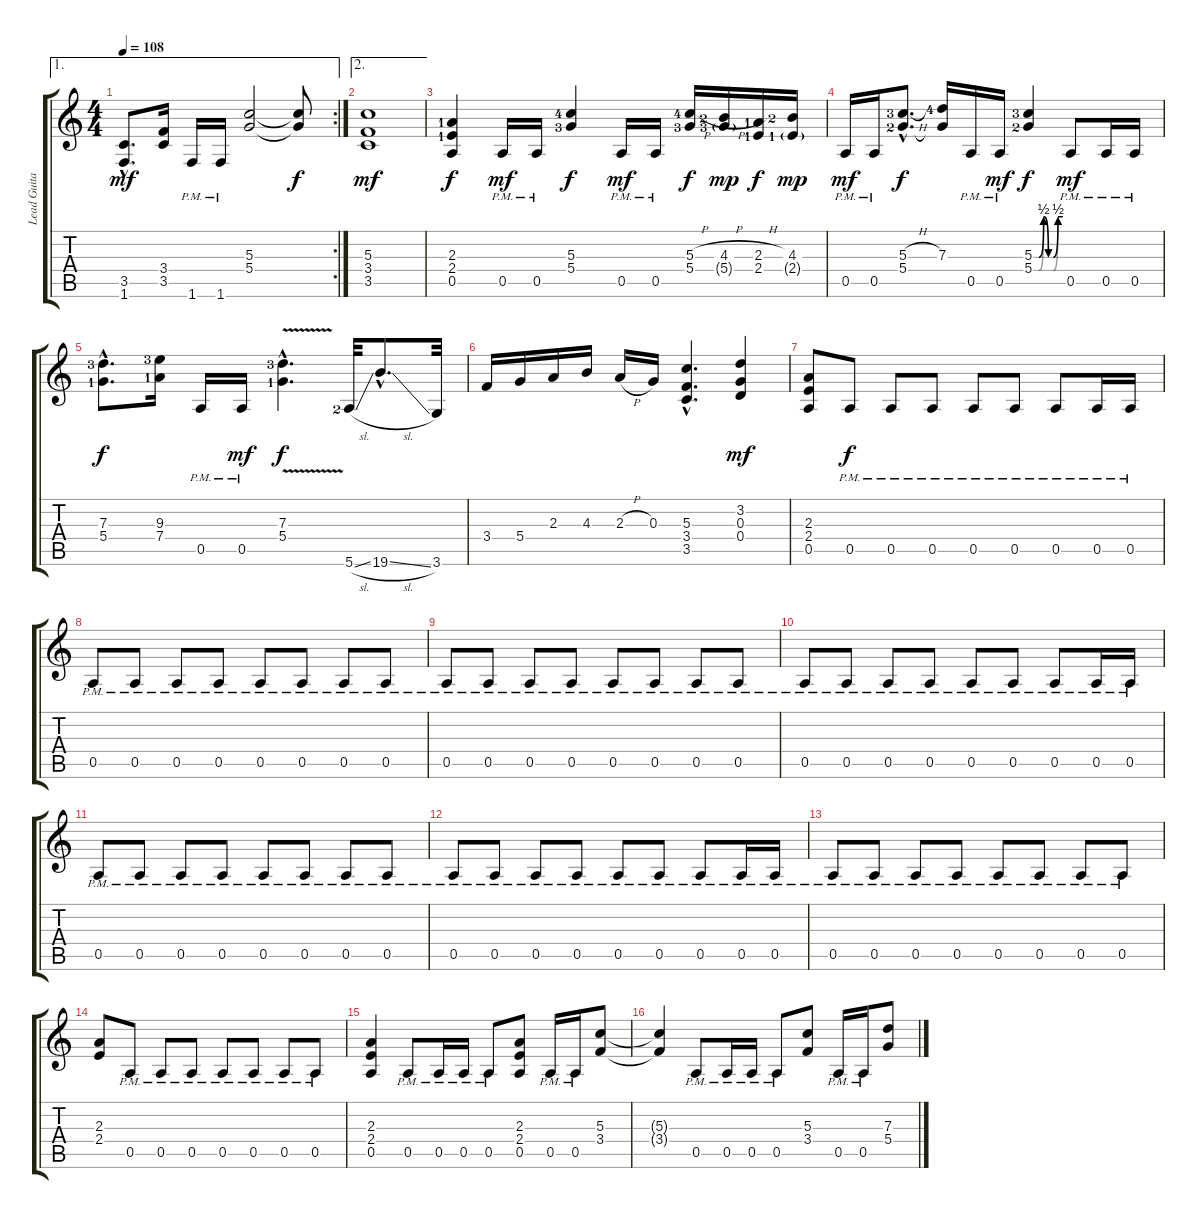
\track ("Lead Guitar" "Lead Guita") {instrument distortionguitar}
\staff {score tabs}
\tuning (E4 B3 G3 D3 A2 E2) {hide}
\ae 1
\rc 2
\ts (4 4)
\tempo 108
\clef g2
\ks c
(3.5{hac} 1.6{hac}).8{d dy mf} (3.4 3.5).16 1.6{pm}.16 1.6{pm}.16 (5.3 5.4).2 (5.3{t} 5.4{t}).8{dy f} |
\ae 2
(5.3 3.4 3.5).1{dy mf} |
(2.3{lf 2} 2.4{lf 2} 0.5).4{dy f} 0.5{pm}.16{dy mf} 0.5{pm}.16 (5.3{lf 5} 5.4{lf 4}).4{dy f} 0.5{pm}.16{dy mf} 0.5{pm}.16 (5.3{h lf 5} 5.4{lf 4}).16{dy f} (4.3{h lf 3} 5.4{g lf 4}).16{dy mp} (2.3{h lf 2} 2.4{lf 2}).16{dy f} (4.3{lf 3} 2.4{g lf 2}).16{dy mp} |
0.5{pm}.16{dy mf} 0.5{pm}.16 (5.3{h hac lf 4} 5.4{hac lf 3}).8{d dy f} (7.3{lf 5} 5.4{t}).16 0.5{pm}.16 0.5{pm}.16{dy mf} (5.3{be (custom 0 0 10 0 20 2 30 0 40 0 50 2 60 2) lf 4} 5.4{be (custom 0 0 10 0 20 2 30 0 40 0 50 2 60 2) lf 3}).4{dy f} 0.5{pm}.8{dy mf} 0.5{pm}.16 0.5{pm}.16 |
(7.3{hac lf 4} 5.4{hac lf 2}).8{d dy f} (9.3{lf 4} 7.4{lf 2}).16 0.5{pm}.16 0.5{pm}.16{dy mf} (7.3{v hac lf 4} 5.4{v hac lf 2}).4{d dy f} 5.6{sl lf 3}.32 19.6{sl hac}.8{d} 3.6.32 |
3.4.16 5.4.16 2.3.16 4.3.16 2.3{h}.16 0.3.16 (5.3{hac} 3.4{hac} 3.5{hac}).4{d} (3.2 0.3 0.4).4{dy mf} |
(2.3 2.4 0.5).8 0.5{pm}.8{dy f} 0.5{pm}.8 0.5{pm}.8 0.5{pm}.8 0.5{pm}.8 0.5{pm}.8 0.5{pm}.16 0.5{pm}.16 |
0.5{pm}.8 0.5{pm}.8 0.5{pm}.8 0.5{pm}.8 0.5{pm}.8 0.5{pm}.8 0.5{pm}.8 0.5{pm}.8 |
0.5{pm}.8 0.5{pm}.8 0.5{pm}.8 0.5{pm}.8 0.5{pm}.8 0.5{pm}.8 0.5{pm}.8 0.5{pm}.8 |
0.5{pm}.8 0.5{pm}.8 0.5{pm}.8 0.5{pm}.8 0.5{pm}.8 0.5{pm}.8 0.5{pm}.8 0.5{pm}.16 0.5{pm}.16 |
0.5{pm}.8 0.5{pm}.8 0.5{pm}.8 0.5{pm}.8 0.5{pm}.8 0.5{pm}.8 0.5{pm}.8 0.5{pm}.8 |
0.5{pm}.8 0.5{pm}.8 0.5{pm}.8 0.5{pm}.8 0.5{pm}.8 0.5{pm}.8 0.5{pm}.8 0.5{pm}.16 0.5{pm}.16 |
0.5{pm}.8 0.5{pm}.8 0.5{pm}.8 0.5{pm}.8 0.5{pm}.8 0.5{pm}.8 0.5{pm}.8 0.5{pm}.8 |
(2.3 2.4).8 0.5{pm}.8 0.5{pm}.8 0.5{pm}.8 0.5{pm}.8 0.5{pm}.8 0.5{pm}.8 0.5{pm}.8 |
(2.3 2.4 0.5).4 0.5{pm}.8 0.5{pm}.16 0.5{pm}.16 0.5{pm}.8 (2.3 2.4 0.5).8 0.5{pm}.16 0.5{pm}.16 (5.3 3.4).8 |
(5.3{t} 3.4{t}).4 0.5{pm}.8 0.5{pm}.16 0.5{pm}.16 0.5{pm}.8 (5.3 3.4).8 0.5{pm}.16 0.5{pm}.16 (7.3 5.4).8
